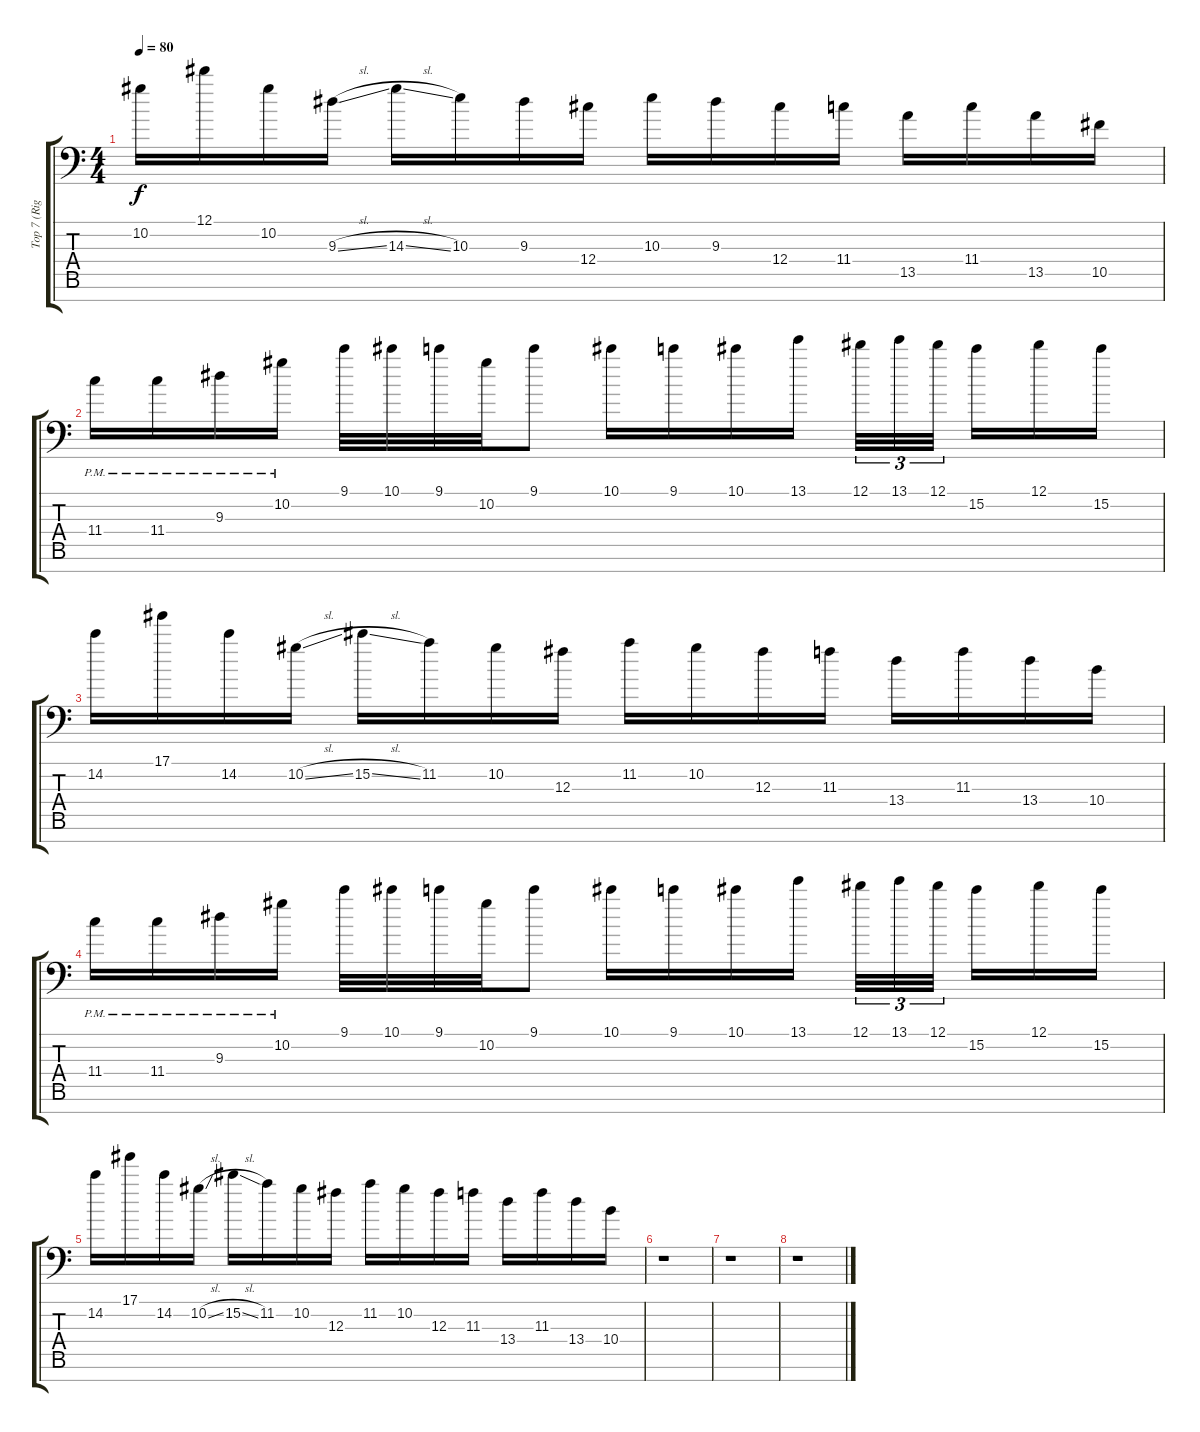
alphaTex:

\track ("Top 7 (Right Channel)" "Top 7 (Rig") {instrument overdrivenguitar}
\staff {score tabs}
\tuning (Eb4 Bb3 Gb3 Db3 Ab2 Eb2 Bb1) {hide}
\ts (4 4)
\tempo 80
\clef f4
\ks c
10.2.16{dy f} 12.1.16 10.2.16 9.3{sl}.16 14.3{sl}.16 10.3.16 9.3.16 12.4.16 10.3.16 9.3.16 12.4.16 11.4.16 13.5.16 11.4.16 13.5.16 10.5.16 |
11.4{pm}.16 11.4{pm}.16 9.3{pm}.16 10.2{pm}.16 9.1.32 10.1.32 9.1.32 10.2.32 9.1.8 10.1.16 9.1.16 10.1.16 13.1.16 12.1.32{tu (3 2)} 13.1.32{tu (3 2)} 12.1.32{tu (3 2)} 15.2.16 12.1.16 15.2.16 |
14.2.16 17.1.16 14.2.16 10.2{sl}.16 15.2{sl}.16 11.2.16 10.2.16 12.3.16 11.2.16 10.2.16 12.3.16 11.3.16 13.4.16 11.3.16 13.4.16 10.4.16 |
11.4{pm}.16 11.4{pm}.16 9.3{pm}.16 10.2{pm}.16 9.1.32 10.1.32 9.1.32 10.2.32 9.1.8 10.1.16 9.1.16 10.1.16 13.1.16 12.1.32{tu (3 2)} 13.1.32{tu (3 2)} 12.1.32{tu (3 2)} 15.2.16 12.1.16 15.2.16 |
14.2.16 17.1.16 14.2.16 10.2{sl}.16 15.2{sl}.16 11.2.16 10.2.16 12.3.16 11.2.16 10.2.16 12.3.16 11.3.16 13.4.16 11.3.16 13.4.16 10.4.16 |
r.1 |
r.1 |
r.1
